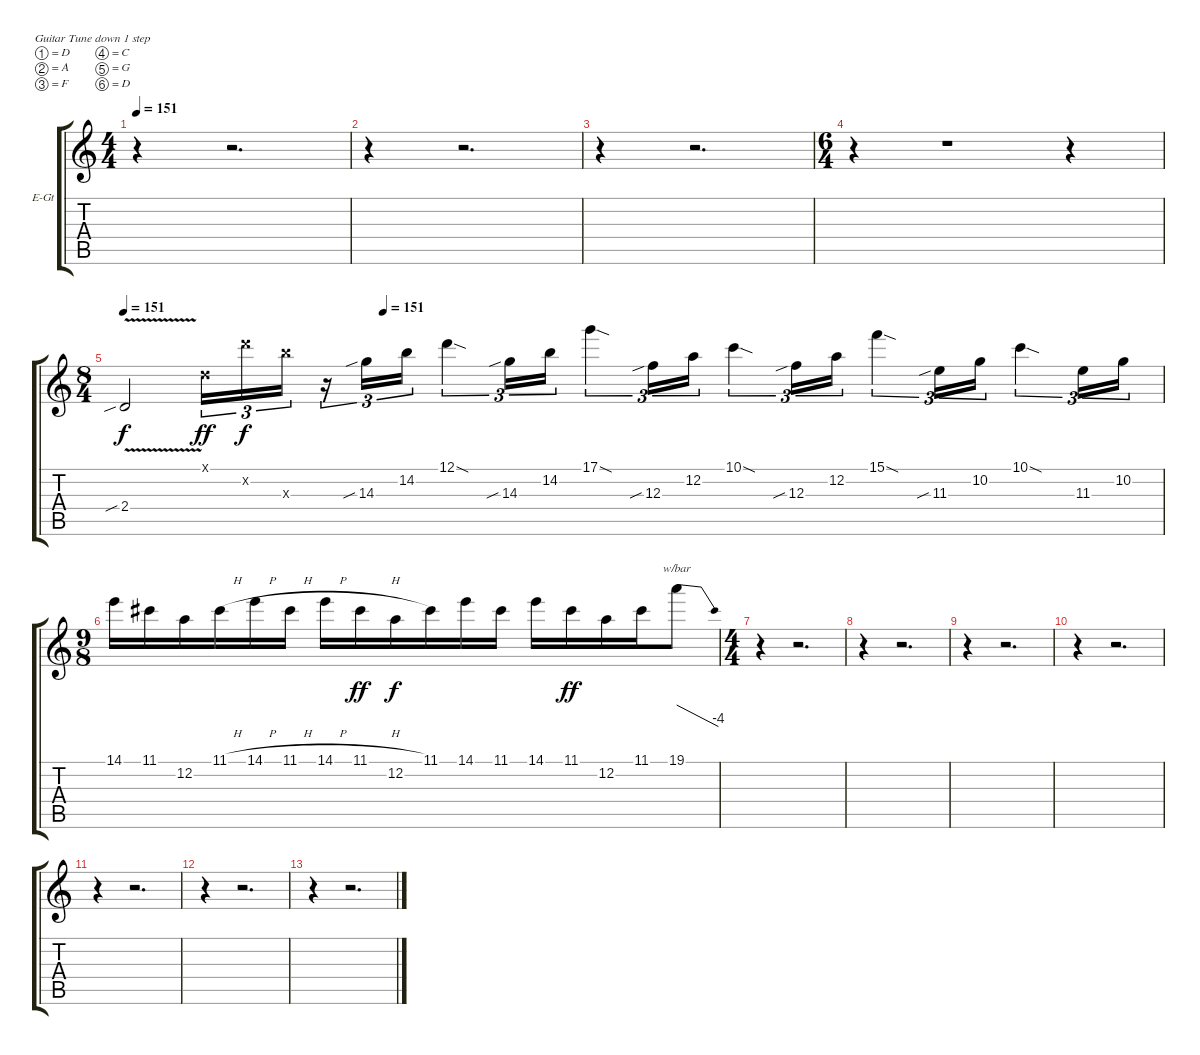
\bracketExtendMode groupsimilarinstruments
\firstSystemTrackNameOrientation horizontal
\otherSystemsTrackNameOrientation horizontal
\track ("Гитара 2" "E-Gt") {instrument distortionguitar}
\staff {score tabs}
\tuning (D4 A3 F3 C3 G2 D2)
\ts (4 4)
\tempo 151
\clef g2
\ks c
r.4{dy f} r.2{d} |
r.4 r.2{d} |
r.4 r.2{d} |
\ts (6 4)
\beaming (8 6 6)
r.4 r.1 r.4 |
\ts (8 4)
\beaming (8 4 4 4 4)
\tempo 151
\tempo (151 0.25)
2.4{v sib}.2 0.1{x}.16{tu (3 2) dy ff} 17.2{x}.16{tu (3 2) dy f} 18.3{x}.16{tu (3 2)} r.16{tu (3 2)} 14.3{sib}.16{tu (3 2)} 14.2.16{tu (3 2)} 12.1{sod}.4{tu (3 2)} 14.3{sib}.16{tu (3 2)} 14.2.16{tu (3 2)} 17.1{sod}.4{tu (3 2)} 12.3{sib}.16{tu (3 2)} 12.2.16{tu (3 2)} 10.1{sod}.4{tu (3 2)} 12.3{sib}.16{tu (3 2)} 12.2.16{tu (3 2)} 15.1{sod}.4{tu (3 2)} 11.3{sib}.16{tu (3 2)} 10.2.16{tu (3 2)} 10.1{sod}.4{tu (3 2)} 11.3.16{tu (3 2)} 10.2.16{tu (3 2)} |
\ts (9 8)
\beaming (8 3 3 3)
14.1.16 11.1.16 12.2.16 11.1{h}.16 14.1{h}.16 11.1{h}.16 14.1{h}.16 11.1{h}.16{dy ff} 12.2.16{dy f} 11.1.16 14.1.16 11.1.16 14.1.16 11.1.16{dy ff} 12.2.16 11.1.16 19.1.8{tbe (dive default 0 0 60 -16)} |
\ts (4 4)
\beaming (8 2 2 2 2)
r.4 r.2{d} |
r.4 r.2{d} |
r.4 r.2{d} |
r.4 r.2{d} |
r.4 r.2{d} |
r.4 r.2{d} |
r.4 r.2{d}
